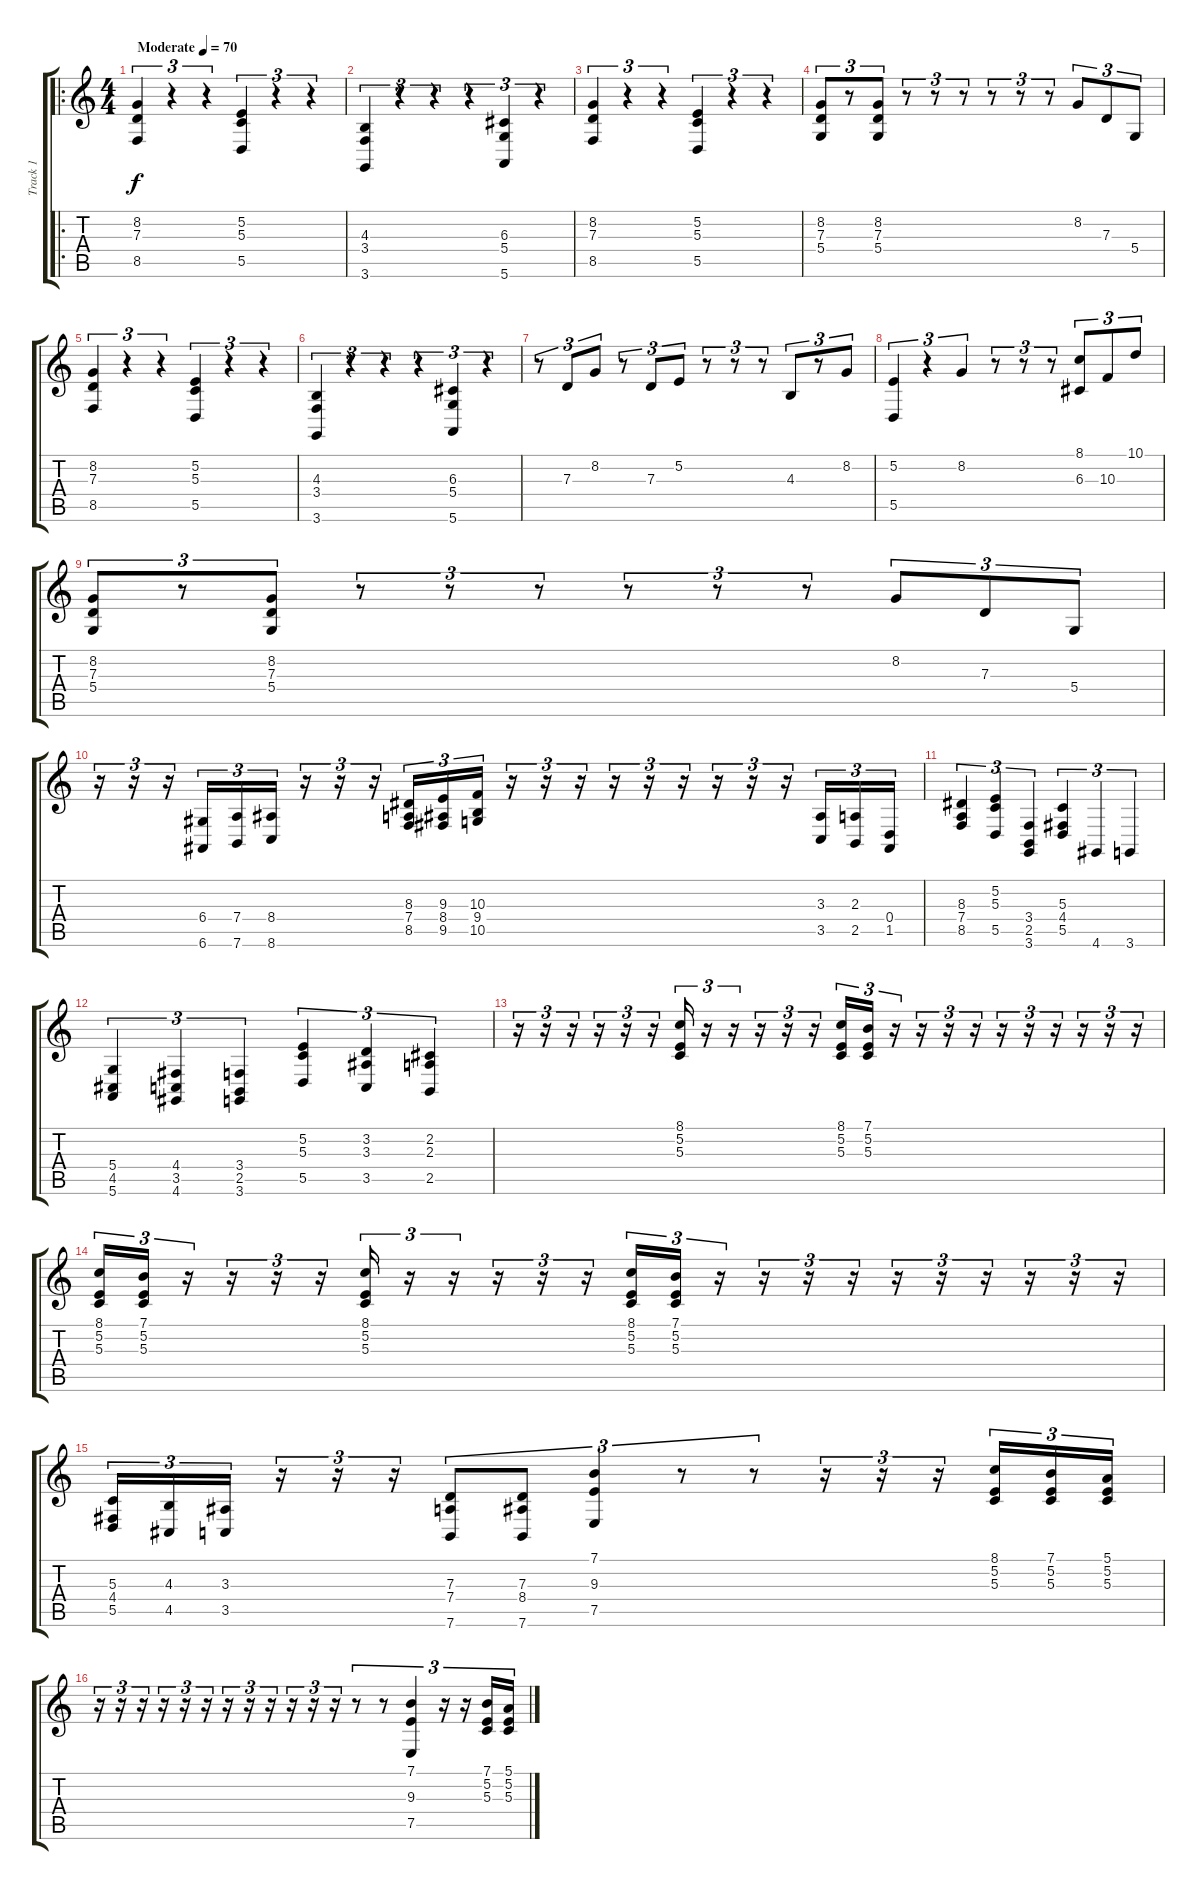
\track ("Track 1" "Track 1") {instrument brightacousticpiano}
\staff {score tabs}
\tuning (E4 B3 G3 D3 A2 E2) {hide}
\ro
\ts (4 4)
\tempo (70 "Moderate")
\clef g2
\ks c
(8.2 7.3 8.5).4{tu (3 2) dy f instrument brightacousticpiano} r.4{tu (3 2)} r.4{tu (3 2)} (5.2 5.3 5.5).4{tu (3 2)} r.4{tu (3 2)} r.4{tu (3 2)} |
(4.3 3.4 3.6).4{tu (3 2)} r.4{tu (3 2)} r.4{tu (3 2)} r.4{tu (3 2)} (6.3 5.4 5.6).4{tu (3 2)} r.4{tu (3 2)} |
(8.2 7.3 8.5).4{tu (3 2)} r.4{tu (3 2)} r.4{tu (3 2)} (5.2 5.3 5.5).4{tu (3 2)} r.4{tu (3 2)} r.4{tu (3 2)} |
(8.2 7.3 5.4).8{tu (3 2)} r.8{tu (3 2)} (8.2 7.3 5.4).8{tu (3 2)} r.8{tu (3 2)} r.8{tu (3 2)} r.8{tu (3 2)} r.8{tu (3 2)} r.8{tu (3 2)} r.8{tu (3 2)} 8.2.8{tu (3 2)} 7.3.8{tu (3 2)} 5.4.8{tu (3 2)} |
(8.2 7.3 8.5).4{tu (3 2)} r.4{tu (3 2)} r.4{tu (3 2)} (5.2 5.3 5.5).4{tu (3 2)} r.4{tu (3 2)} r.4{tu (3 2)} |
(4.3 3.4 3.6).4{tu (3 2)} r.4{tu (3 2)} r.4{tu (3 2)} r.4{tu (3 2)} (6.3 5.4 5.6).4{tu (3 2)} r.4{tu (3 2)} |
r.8{tu (3 2)} 7.3.8{tu (3 2)} 8.2.8{tu (3 2)} r.8{tu (3 2)} 7.3.8{tu (3 2)} 5.2.8{tu (3 2)} r.8{tu (3 2)} r.8{tu (3 2)} r.8{tu (3 2)} 4.3.8{tu (3 2)} r.8{tu (3 2)} 8.2.8{tu (3 2)} |
(5.2 5.5).4{tu (3 2)} r.4{tu (3 2)} 8.2.4{tu (3 2)} r.8{tu (3 2)} r.8{tu (3 2)} r.8{tu (3 2)} (8.1 6.3).8{tu (3 2)} 10.3.8{tu (3 2)} 10.1.8{tu (3 2)} |
(8.2 7.3 5.4).8{tu (3 2)} r.8{tu (3 2)} (8.2 7.3 5.4).8{tu (3 2)} r.8{tu (3 2)} r.8{tu (3 2)} r.8{tu (3 2)} r.8{tu (3 2)} r.8{tu (3 2)} r.8{tu (3 2)} 8.2.8{tu (3 2)} 7.3.8{tu (3 2)} 5.4.8{tu (3 2)} |
r.16{tu (3 2)} r.16{tu (3 2)} r.16{tu (3 2)} (6.4 6.6).16{tu (3 2)} (7.4 7.6).16{tu (3 2)} (8.4 8.6).16{tu (3 2)} r.16{tu (3 2)} r.16{tu (3 2)} r.16{tu (3 2)} (8.3 7.4 8.5).16{tu (3 2)} (9.3 8.4 9.5).16{tu (3 2)} (10.3 9.4 10.5).16{tu (3 2)} r.16{tu (3 2)} r.16{tu (3 2)} r.16{tu (3 2)} r.16{tu (3 2)} r.16{tu (3 2)} r.16{tu (3 2)} r.16{tu (3 2)} r.16{tu (3 2)} r.16{tu (3 2)} (3.3 3.5).16{tu (3 2)} (2.3 2.5).16{tu (3 2)} (0.4 1.5).16{tu (3 2)} |
(8.3 7.4 8.5).4{tu (3 2)} (5.2 5.3 5.5).4{tu (3 2)} (3.4 2.5 3.6).4{tu (3 2)} (5.3 4.4 5.5).4{tu (3 2)} 4.6.4{tu (3 2)} 3.6.4{tu (3 2)} |
(5.4 4.5 5.6).4{tu (3 2)} (4.4 3.5 4.6).4{tu (3 2)} (3.4 2.5 3.6).4{tu (3 2)} (5.2 5.3 5.5).4{tu (3 2)} (3.2 3.3 3.5).4{tu (3 2)} (2.2 2.3 2.5).4{tu (3 2)} |
r.16{tu (3 2)} r.16{tu (3 2)} r.16{tu (3 2)} r.16{tu (3 2)} r.16{tu (3 2)} r.16{tu (3 2)} (8.1 5.2 5.3).16{tu (3 2)} r.16{tu (3 2)} r.16{tu (3 2)} r.16{tu (3 2)} r.16{tu (3 2)} r.16{tu (3 2)} (8.1 5.2 5.3).16{tu (3 2)} (7.1 5.2 5.3).16{tu (3 2)} r.16{tu (3 2)} r.16{tu (3 2)} r.16{tu (3 2)} r.16{tu (3 2)} r.16{tu (3 2)} r.16{tu (3 2)} r.16{tu (3 2)} r.16{tu (3 2)} r.16{tu (3 2)} r.16{tu (3 2)} |
(8.1 5.2 5.3).16{tu (3 2)} (7.1 5.2 5.3).16{tu (3 2)} r.16{tu (3 2)} r.16{tu (3 2)} r.16{tu (3 2)} r.16{tu (3 2)} (8.1 5.2 5.3).16{tu (3 2)} r.16{tu (3 2)} r.16{tu (3 2)} r.16{tu (3 2)} r.16{tu (3 2)} r.16{tu (3 2)} (8.1 5.2 5.3).16{tu (3 2)} (7.1 5.2 5.3).16{tu (3 2)} r.16{tu (3 2)} r.16{tu (3 2)} r.16{tu (3 2)} r.16{tu (3 2)} r.16{tu (3 2)} r.16{tu (3 2)} r.16{tu (3 2)} r.16{tu (3 2)} r.16{tu (3 2)} r.16{tu (3 2)} |
(5.3 4.4 5.5).16{tu (3 2)} (4.3 4.5).16{tu (3 2)} (3.3 3.5).16{tu (3 2)} r.16{tu (3 2)} r.16{tu (3 2)} r.16{tu (3 2)} (7.3 7.4 7.6).8{tu (3 2)} (7.3 8.4 7.6).8{tu (3 2)} (7.1 9.3 7.5).4{tu (3 2)} r.8{tu (3 2)} r.8{tu (3 2)} r.16{tu (3 2)} r.16{tu (3 2)} r.16{tu (3 2)} (8.1 5.2 5.3).16{tu (3 2)} (7.1 5.2 5.3).16{tu (3 2)} (5.1 5.2 5.3).16{tu (3 2)} |
r.16{tu (3 2)} r.16{tu (3 2)} r.16{tu (3 2)} r.16{tu (3 2)} r.16{tu (3 2)} r.16{tu (3 2)} r.16{tu (3 2)} r.16{tu (3 2)} r.16{tu (3 2)} r.16{tu (3 2)} r.16{tu (3 2)} r.16{tu (3 2)} r.8{tu (3 2)} r.8{tu (3 2)} (7.1 9.3 7.5).4{tu (3 2)} r.16{tu (3 2)} r.16{tu (3 2)} (7.1 5.2 5.3).16{tu (3 2)} (5.1 5.2 5.3).16{tu (3 2)}
